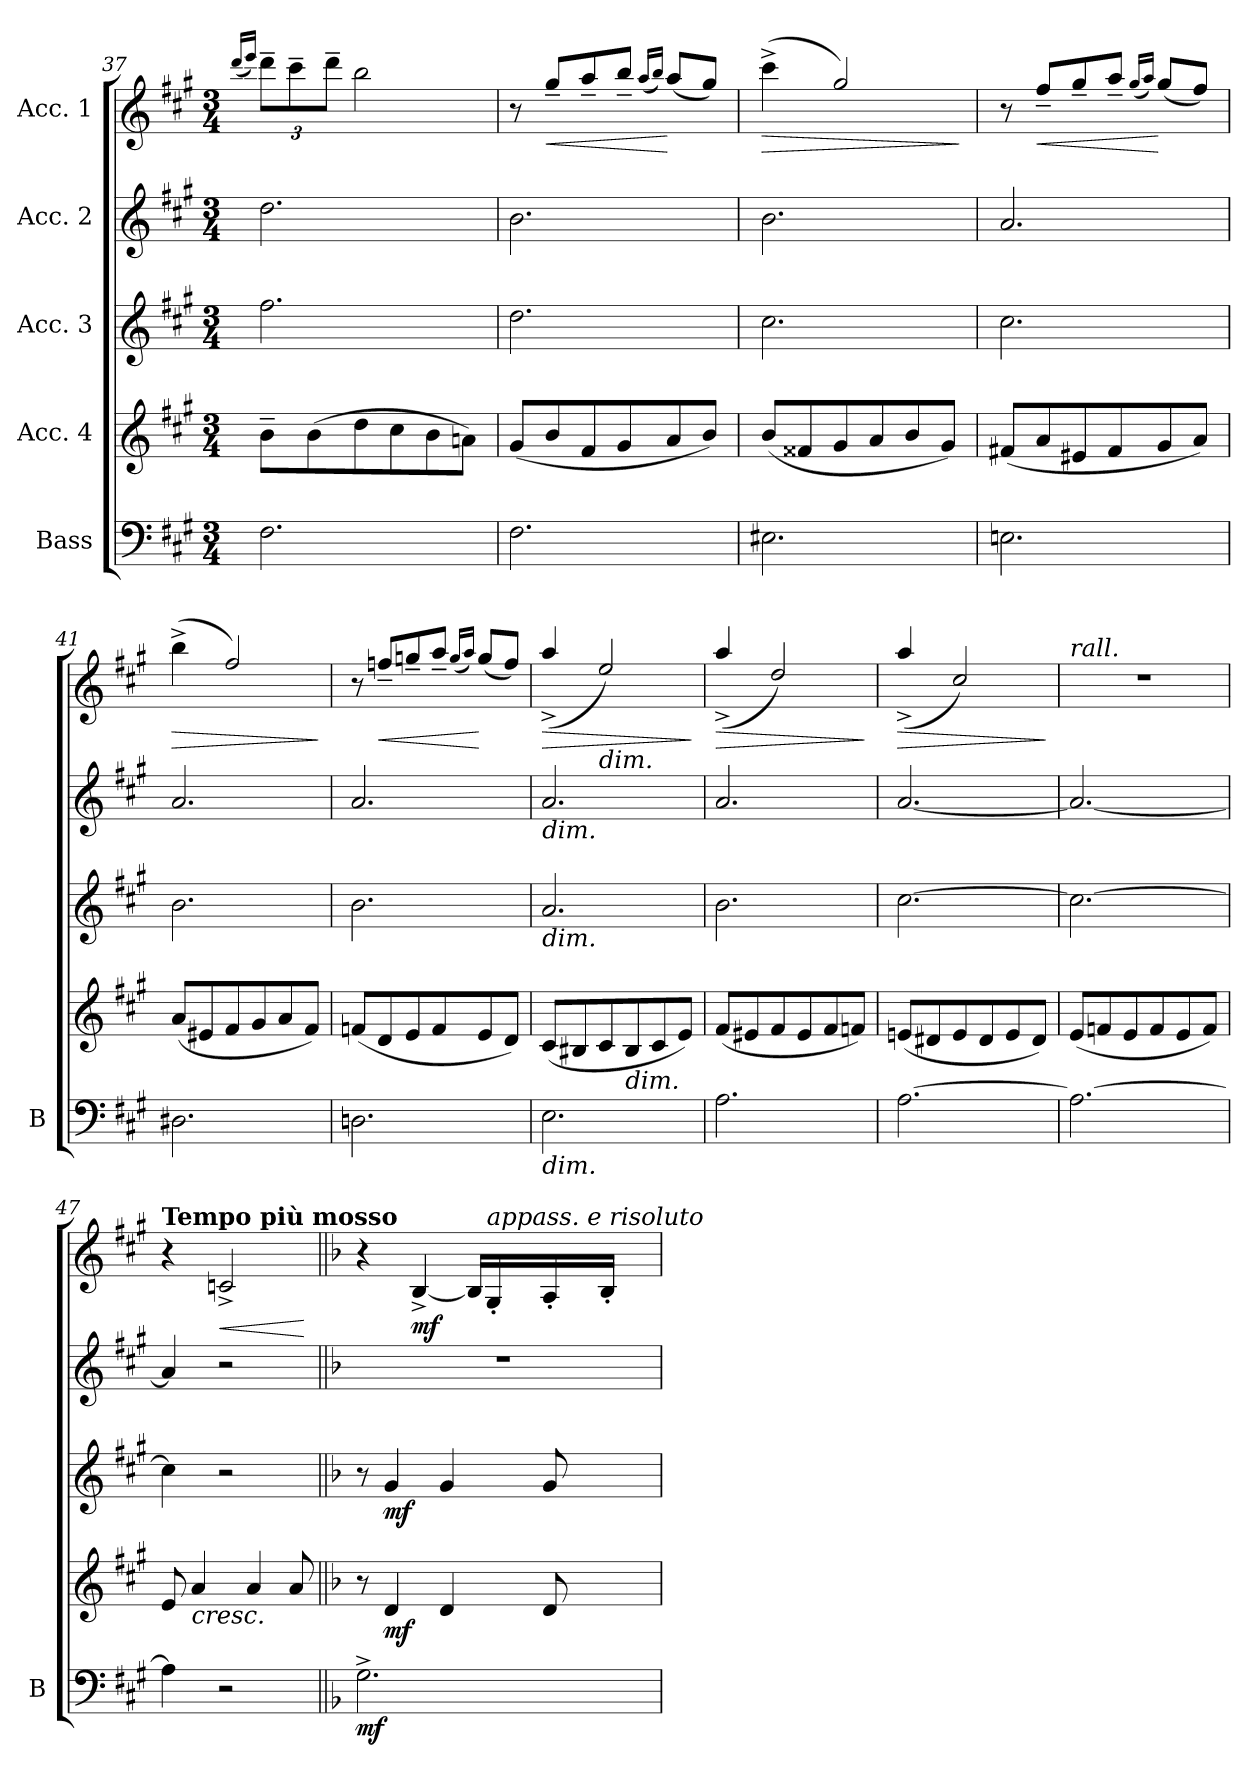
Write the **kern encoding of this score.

**kern	**dynam	**kern	**dynam	**kern	**dynam	**kern	**kern	**dynam
*part5	*part5	*part4	*part4	*part3	*part3	*part2	*part1	*part1
*staff5	*staff5	*staff4	*staff4	*staff3	*staff3	*staff2	*staff1	*staff1
*I"Bass	*	*I"Acc. 4	*	*I"Acc. 3	*	*I"Acc. 2	*I"Acc. 1	*
*I'B	*	*	*	*	*	*	*	*
*clefF4	*	*clefG2	*	*clefG2	*	*clefG2	*clefG2	*
*ITrd7c12	*	*ITrd7c12	*	*ITrd7c12	*	*	*	*
*k[f#c#g#]	*	*k[f#c#g#]	*	*k[f#c#g#]	*	*k[f#c#g#]	*k[f#c#g#]	*
*M3/4	*	*M3/4	*	*M3/4	*	*M3/4	*M3/4	*
=37	=37	=37	=37	=37	=37	=37	=37	=37
.	.	.	.	.	.	.	(16qddd/LL	.
.	.	.	.	.	.	.	16qeee/JJ)	.
*	*	*	*	*	*	*	*Xbrackettup	*
2.FF#\	.	8B~\L	.	2.f#\	.	2.dd\	12ddd~\L	.
.	.	.	.	.	.	.	12ccc#~\	.
.	.	(8B\	.	.	.	.	.	.
.	.	.	.	.	.	.	12ddd~\J	.
.	.	8d\	.	.	.	.	2bb\	.
.	.	8c#\	.	.	.	.	.	.
.	.	8B\	.	.	.	.	.	.
.	.	8Ani\J)	.	.	.	.	.	.
=38	=38	=38	=38	=38	=38	=38	=38	=38
2.FF#\	.	(8G#/L	.	2.d\	.	2.b\	8r	.
!	!	!	!	!	!	!	!	!LO:HP:b
.	.	8B/	.	.	.	.	8gg#~/L	<
.	.	8F#/	.	.	.	.	8aa~/	.
.	.	8G#/	.	.	.	.	8bb~/J	.
.	.	.	.	.	.	.	(16qaa/LL	.
.	.	.	.	.	.	.	16qbb/JJ)	.
.	.	8A/	.	.	.	.	(8aa/L	[
.	.	8B/J)	.	.	.	.	8gg#/J)	.
=39	=39	=39	=39	=39	=39	=39	=39	=39
!	!	!	!	!	!	!	!	!LO:HP:b
2.EE#X\	.	(8B/L	.	2.c#\	.	2.b\	(4ccc#^\	>
.	.	8F##X/	.	.	.	.	.	.
.	.	8G#/	.	.	.	.	2gg#/)	.
.	.	8A/	.	.	.	.	.	.
.	.	8B/	.	.	.	.	.	.
.	.	8G#/J)	.	.	.	.	.	.
.	.	.	.	.	.	.	.	]
=40	=40	=40	=40	=40	=40	=40	=40	=40
2.EEni\	.	(8F#X/L	.	2.c#\	.	2.a/	8r	.
!	!	!	!	!	!	!	!	!LO:HP:b
.	.	8A/	.	.	.	.	8ff#~/L	<
.	.	8E#X/	.	.	.	.	8gg#~/	.
.	.	8F#/	.	.	.	.	8aa~/J	.
.	.	.	.	.	.	.	(16qgg#/LL	.
.	.	.	.	.	.	.	16qaa/JJ)	.
.	.	8G#/	.	.	.	.	(8gg#/L	[
.	.	8A/J)	.	.	.	.	8ff#/J)	.
!!LO:PB:g=z
=41	=41	=41	=41	=41	=41	=41	=41	=41
!	!	!	!	!	!	!	!	!LO:HP:b
2.DD#X\	.	(8A/L	.	2.B\	.	2.a/	(4bb^\	>
.	.	8E#X/	.	.	.	.	.	.
.	.	8F#/	.	.	.	.	2ff#/)	.
.	.	8G#/	.	.	.	.	.	.
.	.	8A/	.	.	.	.	.	.
.	.	8F#/J)	.	.	.	.	.	.
.	.	.	.	.	.	.	.	]
=42	=42	=42	=42	=42	=42	=42	=42	=42
2.DDni\	.	(8Fn/L	.	2.B\	.	2.a/	8r	.
!	!	!	!	!	!	!	!	!LO:HP:b
.	.	8D/	.	.	.	.	8ffn~/L	<
.	.	8E/	.	.	.	.	8ggn~/	.
.	.	8F/	.	.	.	.	8aa~/J	.
.	.	.	.	.	.	.	(16qgg/LL	.
.	.	.	.	.	.	.	16qaa/JJ)	.
.	.	8E/	.	.	.	.	(8gg/L	[
.	.	8D/J)	.	.	.	.	8ff/J)	.
=43	=43	=43	=43	=43	=43	=43	=43	=43
!	!	!	!	!	!	!LO:TX:b:i:t=dim.	!	!
!	!	!	!	!LO:TX:b:i:t=dim.	!	!	!	!
!LO:TX:b:i:t=dim.	!	!	!	!	!	!	!	!
!	!	!	!	!	!	!	!	!LO:HP:b
2.EE\	.	(8C#/L	.	2.A/	.	2.a/	(4aa^/	>
.	.	8BB#X/	.	.	.	.	.	.
!	!	!	!	!	!	!	!LO:TX:b:i:t=dim.	!
.	.	8C#/	.	.	.	.	2ee/)	.
!	!	!LO:TX:b:i:t=dim.	!	!	!	!	!	!
.	.	8BB#/	.	.	.	.	.	.
.	.	8C#/	.	.	.	.	.	.
.	.	8E/J)	.	.	.	.	.	.
.	.	.	.	.	.	.	.	]
=44	=44	=44	=44	=44	=44	=44	=44	=44
!	!	!	!	!	!	!	!	!LO:HP:b
2.AA\	.	(8F#/L	.	2.B\	.	2.a/	(4aa^/	>
.	.	8E#X/	.	.	.	.	.	.
.	.	8F#/	.	.	.	.	2dd/)	.
.	.	8E#/	.	.	.	.	.	.
.	.	8F#/	.	.	.	.	.	.
.	.	8Fn/J)	.	.	.	.	.	.
.	.	.	.	.	.	.	.	]
=45	=45	=45	=45	=45	=45	=45	=45	=45
!	!	!	!	!	!	!	!	!LO:HP:b
[2.AA\	.	(8Eni/L	.	[2.c#\	.	[2.a/	(4aa^/	>
.	.	8D#X/	.	.	.	.	.	.
.	.	8E/	.	.	.	.	2cc#/)	.
.	.	8D#/	.	.	.	.	.	.
.	.	8E/	.	.	.	.	.	.
.	.	8D#/J)	.	.	.	.	.	.
.	.	.	.	.	.	.	.	]
!!LO:LB:g=z
=46	=46	=46	=46	=46	=46	=46	=46	=46
!	!	!	!	!	!	!	!LO:TX:a:i:t=rall.	!
2.AA\_	.	(8E/L	.	2.c#\_	.	2.a/_	2.r	.
.	.	8Fn/	.	.	.	.	.	.
.	.	8E/	.	.	.	.	.	.
.	.	8F/	.	.	.	.	.	.
.	.	8E/	.	.	.	.	.	.
.	.	8F/J)	.	.	.	.	.	.
=47	=47	=47	=47	=47	=47	=47	=47	=47
!	!	!	!	!	!	!	!LO:TX:a:B:t=Tempo più mosso	!
4AA\]	.	8E/	.	4c#\]	.	4a/]	4r	.
!	!	!LO:TX:b:i:t=cresc.	!	!	!	!	!	!
.	.	4A/	.	.	.	.	.	.
!	!	!	!	!	!	!	!	!LO:HP:b
2r	.	.	.	2r	.	2r	2cn^/	<
.	.	4A/	.	.	.	.	.	.
.	.	8A/	.	.	.	.	.	.
.	.	.	.	.	.	.	.	[
=48||	=48||	=48||	=48||	=48||	=48||	=48||	=48||	=48||
*k[b-]	*	*k[b-]	*	*k[b-]	*	*k[b-]	*k[b-]	*
!	!LO:DY:b	!	!	!	!	!	!	!
2.GG^\	mf	8r	.	8r	.	2.r	4r	.
!	!	!	!LO:DY:b	!	!LO:DY:b	!	!	!
.	.	4D/	mf	4G/	mf	.	.	.
!	!	!	!	!	!	!	!	!LO:DY:b
.	.	.	.	.	.	.	[4B-^/	mf
.	.	4D/	.	4G/	.	.	.	.
.	.	.	.	.	.	.	16B-/LL]	.
!	!	!	!	!	!	!	!LO:TX:a:i:t=appass. e risoluto	!
.	.	.	.	.	.	.	16G'/	.
.	.	8D/	.	8G/	.	.	16A'/	.
.	.	.	.	.	.	.	16B-'/JJ	.
=	=	=	=	=	=	=	=	=
*-	*-	*-	*-	*-	*-	*-	*-	*-
